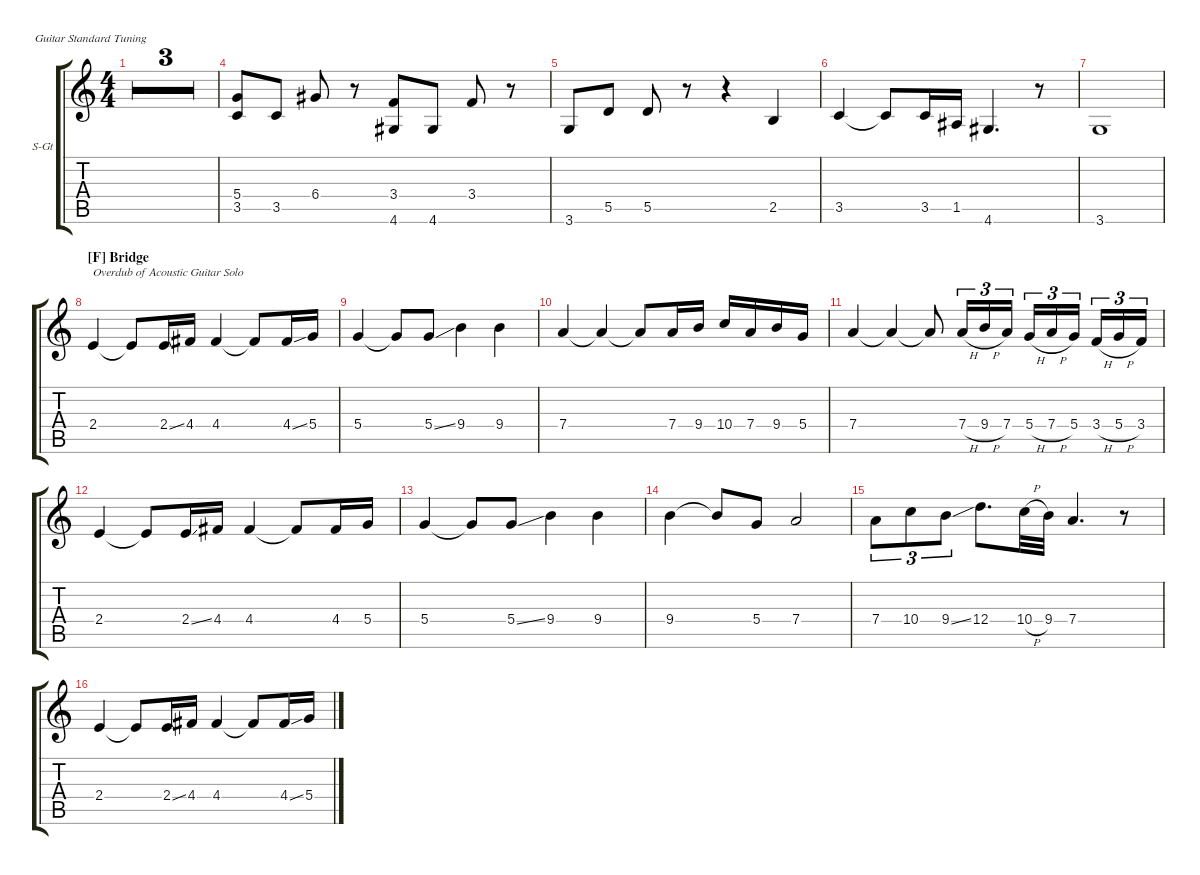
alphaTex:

\hideDynamics
\bracketExtendMode groupsimilarinstruments
\firstSystemTrackNameOrientation horizontal
\otherSystemsTrackNameOrientation horizontal
\track ("Guitar II" "S-Gt") {multiBarRest instrument acousticguitarsteel}
\staff {score tabs}
\tuning (E4 B3 G3 D3 A2 E2)
\ts (4 4)
\tempo 77
\clef g2
\ks c
r.1{dy f} |
r.1 |
r.1 |
(5.4 3.5).8 3.5.8 6.4.8 r.8 (3.4 4.6).8 4.6.8 3.4.8 r.8 |
3.6.8 5.5.8 5.5.8 r.8 r.4 2.5.4 |
3.5.4 3.5{t}.8 3.5.16 1.5.16 4.6.4{d} r.8 |
3.6.1 |
\section ("F" "Bridge")
2.4.4{txt "Overdub of Acoustic Guitar Solo"} 2.4{t}.8 2.4{ss}.16 4.4.16 4.4.4 4.4{t}.8 4.4{ss}.16 5.4.16 |
5.4.4 5.4{t}.8 5.4{ss}.8 9.4.4 9.4.4 |
7.4.4 7.4{t}.4 7.4{t}.8 7.4.16 9.4.16 10.4.16 7.4.16 9.4.16 5.4.16 |
7.4.4 7.4{t}.4 7.4{t}.8 7.4{h}.16{tu (3 2)} 9.4{h}.16{tu (3 2)} 7.4.16{tu (3 2)} 5.4{h}.16{tu (3 2)} 7.4{h}.16{tu (3 2)} 5.4.16{tu (3 2)} 3.4{h}.16{tu (3 2)} 5.4{h}.16{tu (3 2)} 3.4.16{tu (3 2)} |
2.4.4 2.4{t}.8 2.4{ss}.16 4.4.16 4.4.4 4.4{t}.8 4.4.16 5.4.16 |
5.4.4 5.4{t}.8 5.4{ss}.8 9.4.4 9.4.4 |
9.4.4 9.4{t}.8 5.4.8 7.4.2 |
7.4.8{tu (3 2)} 10.4.8{tu (3 2)} 9.4{ss}.8{tu (3 2)} 12.4.8{d} 10.4{h}.32 9.4.32 7.4.4{d} r.8 |
2.4.4 2.4{t}.8 2.4{ss}.16 4.4.16 4.4.4 4.4{t}.8 4.4{ss}.16 5.4.16
